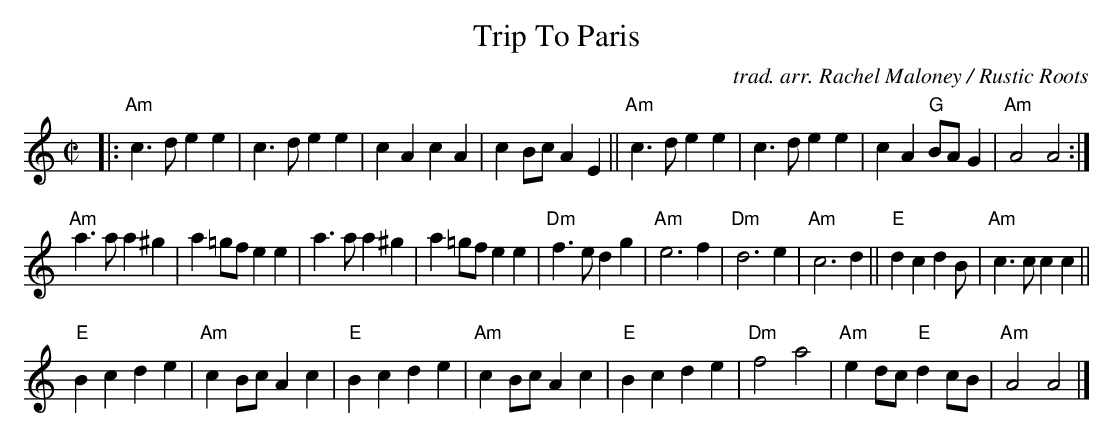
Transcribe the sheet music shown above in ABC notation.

X:1
T: Trip To Paris
C: trad. arr. Rachel Maloney / Rustic Roots
M: C|
L: 1/8
K: Am
|:\
"Am"c3d e2e2 | c3d e2e2 | c2A2 c2A2 | c2Bc A2E2 ||\
"Am"c3d e2e2 | c3d e2e2 | c2A2 "G"BAG2 | "Am"A4 A4 :|
"Am"a3a a2^g2 | a2=gf e2e2 | a3a a2^g2 | a2=gf e2e2 |\
"Dm"f3e d2g2 | "Am"e6 f2 | "Dm"d6 e2 | "Am"c6 d2 ||\
"E"d2c2 d2B@ | "Am"c3c c2c2 ||
"E"B2c2 d2e2 | "Am"c2Bc A2c2 | "E"B2c2 d2e2 | "Am"c2Bc A2c2 |\
"E"B2c2 d2e2 | "Dm"f4 a4 | "Am"e2dc "E"d2cB | "Am"A4 A4 |]
